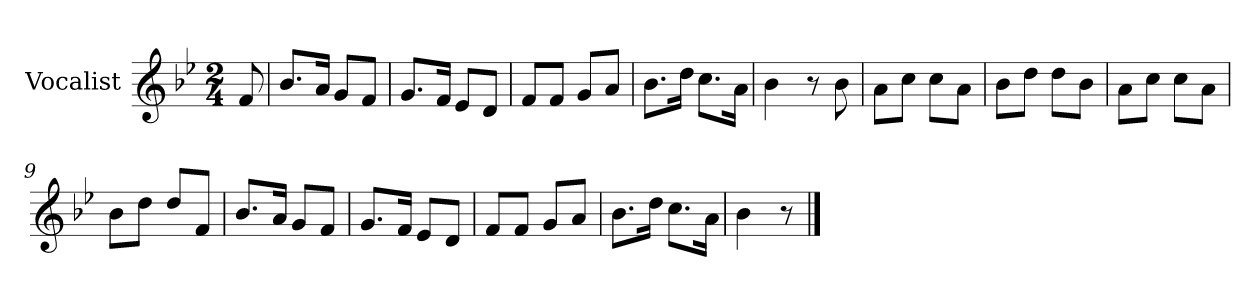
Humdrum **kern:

**kern
*part1
*staff1
*I"Vocalist
*k[b-e-]
*B-:
*M2/4
=
8f
=1
8.b-L
16aJk
8gL
8fJ
=2
8.gL
16fJk
8e-L
8dJ
=3
8fL
8fJ
8gL
8aJ
=4
8.b-L
16ddJk
8.ccL
16aJk
=5
4b-
8r
8b-
=6
8aL
8ccJ
8ccL
8aJ
=7
8b-L
8ddJ
8ddL
8b-J
=8
8aL
8ccJ
8ccL
8aJ
=9
8b-L
8ddJ
8ddL
8fJ
=10
8.b-L
16aJk
8gL
8fJ
=11
8.gL
16fJk
8e-L
8dJ
=12
8fL
8fJ
8gL
8aJ
=13
8.b-L
16ddJk
8.ccL
16aJk
=14
4b-
8r
==
*-
